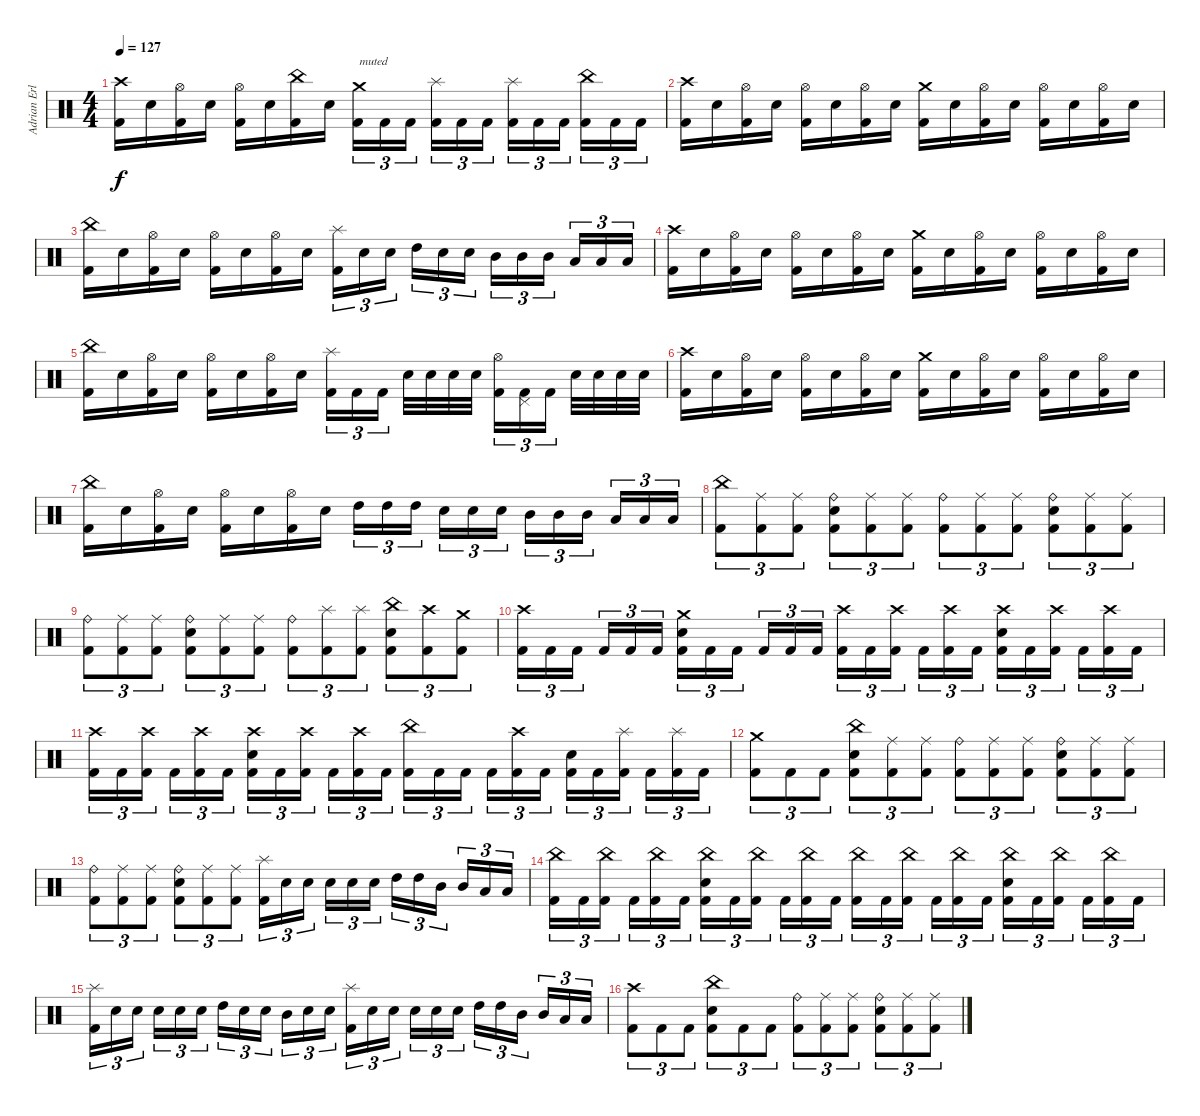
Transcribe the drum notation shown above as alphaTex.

\track ("Adrian Erlandsson" "Adrian Erl") {instrument percussion}
\staff {score}
\articulation defaults
\ts (4 4)
\tempo 127
\clef neutral
\ks c
("Crash high (hit)" "Kick (hit) 2").16{dy f} "Snare (hit) 2".16 ("Hi-Hat (open)" "Kick (hit) 2").16 "Snare (hit) 2".16 ("Hi-Hat (open)" "Kick (hit) 2").16 "Snare (hit) 2".16 ("China (hit)" "Kick (hit) 2").16 "Snare (hit) 2".16 ("Crash medium (hit)" "Kick (hit) 2").16{tu (3 2) txt "muted"} "Kick (hit) 2".16{tu (3 2)} "Kick (hit) 2".16{tu (3 2)} ("Splash (hit)" "Kick (hit) 2").16{tu (3 2)} "Kick (hit) 2".16{tu (3 2)} "Kick (hit) 2".16{tu (3 2)} ("Splash (hit)" "Kick (hit) 2").16{tu (3 2)} "Kick (hit) 2".16{tu (3 2)} "Kick (hit) 2".16{tu (3 2)} ("China (hit)" "Kick (hit) 2").16{tu (3 2)} "Kick (hit) 2".16{tu (3 2)} "Kick (hit) 2".16{tu (3 2)} |
("Crash high (hit)" "Kick (hit) 2").16 "Snare (hit) 2".16 ("Hi-Hat (open)" "Kick (hit) 2").16 "Snare (hit) 2".16 ("Hi-Hat (open)" "Kick (hit) 2").16 "Snare (hit) 2".16 ("Hi-Hat (open)" "Kick (hit) 2").16 "Snare (hit) 2".16 ("Crash medium (hit)" "Kick (hit) 2").16 "Snare (hit) 2".16 ("Hi-Hat (open)" "Kick (hit) 2").16 "Snare (hit) 2".16 ("Hi-Hat (open)" "Kick (hit) 2").16 "Snare (hit) 2".16 ("Hi-Hat (open)" "Kick (hit) 2").16 "Snare (hit) 2".16 |
("China (hit)" "Kick (hit) 2").16 "Snare (hit) 2".16 ("Hi-Hat (open)" "Kick (hit) 2").16 "Snare (hit) 2".16 ("Hi-Hat (open)" "Kick (hit) 2").16 "Snare (hit) 2".16 ("Hi-Hat (open)" "Kick (hit) 2").16 "Snare (hit) 2".16 ("Splash (hit)" "Kick (hit) 2").16{tu (3 2)} "Snare (hit) 2".16{tu (3 2)} "Snare (hit) 2".16{tu (3 2)} "High Tom (hit)".16{tu (3 2)} "Snare (hit) 2".16{tu (3 2)} "Snare (hit) 2".16{tu (3 2)} "Mid Tom (hit)".16{tu (3 2)} "Mid Tom (hit)".16{tu (3 2)} "Mid Tom (hit)".16{tu (3 2)} "Low Tom (hit)".16{tu (3 2)} "Low Tom (hit)".16{tu (3 2)} "Low Tom (hit)".16{tu (3 2)} |
("Crash high (hit)" "Kick (hit) 2").16 "Snare (hit) 2".16 ("Hi-Hat (open)" "Kick (hit) 2").16 "Snare (hit) 2".16 ("Hi-Hat (open)" "Kick (hit) 2").16 "Snare (hit) 2".16 ("Hi-Hat (open)" "Kick (hit) 2").16 "Snare (hit) 2".16 ("Crash medium (hit)" "Kick (hit) 2").16 "Snare (hit) 2".16 ("Hi-Hat (open)" "Kick (hit) 2").16 "Snare (hit) 2".16 ("Hi-Hat (open)" "Kick (hit) 2").16 "Snare (hit) 2".16 ("Hi-Hat (open)" "Kick (hit) 2").16 "Snare (hit) 2".16 |
("China (hit)" "Kick (hit) 2").16 "Snare (hit) 2".16 ("Hi-Hat (open)" "Kick (hit) 2").16 "Snare (hit) 2".16 ("Hi-Hat (open)" "Kick (hit) 2").16 "Snare (hit) 2".16 ("Hi-Hat (open)" "Kick (hit) 2").16 "Snare (hit) 2".16 ("Splash (hit)" "Kick (hit) 2").16{tu (3 2)} "Kick (hit) 2".16{tu (3 2)} "Kick (hit) 2".16{tu (3 2)} "Snare (hit) 2".32 "Snare (hit) 2".32 "Snare (hit) 2".32 "Snare (hit) 2".32 ("Hi-Hat (open)" "Kick (hit) 2").16{tu (3 2)} ("Pedal Hi-Hat (hit)" "Kick (hit) 2").16{tu (3 2)} "Kick (hit) 2".16{tu (3 2)} "Snare (hit) 2".32 "Snare (hit) 2".32 "Snare (hit) 2".32 "Snare (hit) 2".32 |
("Crash high (hit)" "Kick (hit) 2").16 "Snare (hit) 2".16 ("Hi-Hat (open)" "Kick (hit) 2").16 "Snare (hit) 2".16 ("Hi-Hat (open)" "Kick (hit) 2").16 "Snare (hit) 2".16 ("Hi-Hat (open)" "Kick (hit) 2").16 "Snare (hit) 2".16 ("Crash medium (hit)" "Kick (hit) 2").16 "Snare (hit) 2".16 ("Hi-Hat (open)" "Kick (hit) 2").16 "Snare (hit) 2".16 ("Hi-Hat (open)" "Kick (hit) 2").16 "Snare (hit) 2".16 ("Hi-Hat (open)" "Kick (hit) 2").16 "Snare (hit) 2".16 |
("China (hit)" "Kick (hit) 2").16 "Snare (hit) 2".16 ("Hi-Hat (open)" "Kick (hit) 2").16 "Snare (hit) 2".16 ("Hi-Hat (open)" "Kick (hit) 2").16 "Snare (hit) 2".16 ("Hi-Hat (open)" "Kick (hit) 2").16 "Snare (hit) 2".16 "High Tom (hit)".16{tu (3 2)} "High Tom (hit)".16{tu (3 2)} "High Tom (hit)".16{tu (3 2)} "Snare (hit) 2".16{tu (3 2)} "Snare (hit) 2".16{tu (3 2)} "Snare (hit) 2".16{tu (3 2)} "Mid Tom (hit)".16{tu (3 2)} "Mid Tom (hit)".16{tu (3 2)} "Mid Tom (hit)".16{tu (3 2)} "Low Tom (hit)".16{tu (3 2)} "Low Tom (hit)".16{tu (3 2)} "Low Tom (hit)".16{tu (3 2)} |
("China (hit)" "Kick (hit) 2").8{tu (3 2)} ("Ride (middle)" "Kick (hit) 2").8{tu (3 2)} ("Ride (middle)" "Kick (hit) 2").8{tu (3 2)} ("Ride (bell)" "Snare (hit) 2" "Kick (hit) 2").8{tu (3 2)} ("Ride (middle)" "Kick (hit) 2").8{tu (3 2)} ("Ride (middle)" "Kick (hit) 2").8{tu (3 2)} ("Ride (bell)" "Kick (hit) 2").8{tu (3 2)} ("Ride (middle)" "Kick (hit) 2").8{tu (3 2)} ("Ride (middle)" "Kick (hit) 2").8{tu (3 2)} ("Ride (bell)" "Snare (hit) 2" "Kick (hit) 2").8{tu (3 2)} ("Ride (middle)" "Kick (hit) 2").8{tu (3 2)} ("Ride (middle)" "Kick (hit) 2").8{tu (3 2)} |
("Ride (bell)" "Kick (hit) 2").8{tu (3 2)} ("Ride (middle)" "Kick (hit) 2").8{tu (3 2)} ("Ride (middle)" "Kick (hit) 2").8{tu (3 2)} ("Ride (bell)" "Snare (hit) 2" "Kick (hit) 2").8{tu (3 2)} ("Ride (middle)" "Kick (hit) 2").8{tu (3 2)} ("Ride (middle)" "Kick (hit) 2").8{tu (3 2)} ("Ride (bell)" "Kick (hit) 2").8{tu (3 2)} ("Splash (hit)" "Kick (hit) 2").8{tu (3 2)} ("Splash (hit)" "Kick (hit) 2").8{tu (3 2)} ("China (hit)" "Snare (hit) 2" "Kick (hit) 2").8{tu (3 2)} ("Crash high (hit)" "Kick (hit) 2").8{tu (3 2)} ("Crash medium (hit)" "Kick (hit) 2").8{tu (3 2)} |
("Crash high (hit)" "Kick (hit) 2").16{tu (3 2)} "Kick (hit) 2".16{tu (3 2)} "Kick (hit) 2".16{tu (3 2)} "Kick (hit) 2".16{tu (3 2)} "Kick (hit) 2".16{tu (3 2)} "Kick (hit) 2".16{tu (3 2)} ("Crash medium (hit)" "Snare (hit) 2" "Kick (hit) 2").16{tu (3 2)} "Kick (hit) 2".16{tu (3 2)} "Kick (hit) 2".16{tu (3 2)} "Kick (hit) 2".16{tu (3 2)} "Kick (hit) 2".16{tu (3 2)} "Kick (hit) 2".16{tu (3 2)} ("Crash high (hit)" "Kick (hit) 2").16{tu (3 2)} "Kick (hit) 2".16{tu (3 2)} ("Crash high (hit)" "Kick (hit) 2").16{tu (3 2)} "Kick (hit) 2".16{tu (3 2)} ("Crash high (hit)" "Kick (hit) 2").16{tu (3 2)} "Kick (hit) 2".16{tu (3 2)} ("Crash high (hit)" "Snare (hit) 2" "Kick (hit) 2").16{tu (3 2)} "Kick (hit) 2".16{tu (3 2)} ("Crash high (hit)" "Kick (hit) 2").16{tu (3 2)} "Kick (hit) 2".16{tu (3 2)} ("Crash high (hit)" "Kick (hit) 2").16{tu (3 2)} "Kick (hit) 2".16{tu (3 2)} |
("Crash high (hit)" "Kick (hit) 2").16{tu (3 2)} "Kick (hit) 2".16{tu (3 2)} ("Crash high (hit)" "Kick (hit) 2").16{tu (3 2)} "Kick (hit) 2".16{tu (3 2)} ("Crash high (hit)" "Kick (hit) 2").16{tu (3 2)} "Kick (hit) 2".16{tu (3 2)} ("Crash high (hit)" "Snare (hit) 2" "Kick (hit) 2").16{tu (3 2)} "Kick (hit) 2".16{tu (3 2)} ("Crash high (hit)" "Kick (hit) 2").16{tu (3 2)} "Kick (hit) 2".16{tu (3 2)} ("Crash high (hit)" "Kick (hit) 2").16{tu (3 2)} "Kick (hit) 2".16{tu (3 2)} ("China (hit)" "Kick (hit) 2").16{tu (3 2)} "Kick (hit) 2".16{tu (3 2)} "Kick (hit) 2".16{tu (3 2)} "Kick (hit) 2".16{tu (3 2)} ("Crash high (hit)" "Kick (hit) 2").16{tu (3 2)} "Kick (hit) 2".16{tu (3 2)} ("Snare (hit) 2" "Kick (hit) 2").16{tu (3 2)} "Kick (hit) 2".16{tu (3 2)} ("Splash (hit)" "Kick (hit) 2").16{tu (3 2)} "Kick (hit) 2".16{tu (3 2)} ("Splash (hit)" "Kick (hit) 2").16{tu (3 2)} "Kick (hit) 2".16{tu (3 2)} |
("Crash medium (hit)" "Kick (hit) 2").8{tu (3 2)} "Kick (hit) 2".8{tu (3 2)} "Kick (hit) 2".8{tu (3 2)} ("China (hit)" "Snare (hit) 2" "Kick (hit) 2").8{tu (3 2)} ("Ride (middle)" "Kick (hit) 2").8{tu (3 2)} ("Ride (middle)" "Kick (hit) 2").8{tu (3 2)} ("Ride (bell)" "Kick (hit) 2").8{tu (3 2)} ("Ride (middle)" "Kick (hit) 2").8{tu (3 2)} ("Ride (middle)" "Kick (hit) 2").8{tu (3 2)} ("Ride (bell)" "Snare (hit) 2" "Kick (hit) 2").8{tu (3 2)} ("Ride (middle)" "Kick (hit) 2").8{tu (3 2)} ("Ride (middle)" "Kick (hit) 2").8{tu (3 2)} |
("Ride (bell)" "Kick (hit) 2").8{tu (3 2)} ("Ride (middle)" "Kick (hit) 2").8{tu (3 2)} ("Ride (middle)" "Kick (hit) 2").8{tu (3 2)} ("Ride (bell)" "Snare (hit) 2" "Kick (hit) 2").8{tu (3 2)} ("Ride (middle)" "Kick (hit) 2").8{tu (3 2)} ("Ride (middle)" "Kick (hit) 2").8{tu (3 2)} ("Splash (hit)" "Kick (hit) 2").16{tu (3 2)} "Snare (hit) 2".16{tu (3 2)} "Snare (hit) 2".16{tu (3 2)} "Snare (hit) 2".16{tu (3 2)} "Snare (hit) 2".16{tu (3 2)} "Snare (hit) 2".16{tu (3 2)} "High Tom (hit)".16{tu (3 2)} "High Tom (hit)".16{tu (3 2)} "Mid Tom (hit)".16{tu (3 2)} "Mid Tom (hit)".16{tu (3 2)} "Low Tom (hit)".16{tu (3 2)} "Low Tom (hit)".16{tu (3 2)} |
("China (hit)" "Kick (hit) 2").16{tu (3 2)} "Kick (hit) 2".16{tu (3 2)} ("China (hit)" "Kick (hit) 2").16{tu (3 2)} "Kick (hit) 2".16{tu (3 2)} ("China (hit)" "Kick (hit) 2").16{tu (3 2)} "Kick (hit) 2".16{tu (3 2)} ("China (hit)" "Snare (hit) 2" "Kick (hit) 2").16{tu (3 2)} "Kick (hit) 2".16{tu (3 2)} ("China (hit)" "Kick (hit) 2").16{tu (3 2)} "Kick (hit) 2".16{tu (3 2)} ("China (hit)" "Kick (hit) 2").16{tu (3 2)} "Kick (hit) 2".16{tu (3 2)} ("China (hit)" "Kick (hit) 2").16{tu (3 2)} "Kick (hit) 2".16{tu (3 2)} ("China (hit)" "Kick (hit) 2").16{tu (3 2)} "Kick (hit) 2".16{tu (3 2)} ("China (hit)" "Kick (hit) 2").16{tu (3 2)} "Kick (hit) 2".16{tu (3 2)} ("China (hit)" "Snare (hit) 2" "Kick (hit) 2").16{tu (3 2)} "Kick (hit) 2".16{tu (3 2)} ("China (hit)" "Kick (hit) 2").16{tu (3 2)} "Kick (hit) 2".16{tu (3 2)} ("China (hit)" "Kick (hit) 2").16{tu (3 2)} "Kick (hit) 2".16{tu (3 2)} |
("Splash (hit)" "Kick (hit) 2").16{tu (3 2)} "Snare (hit) 2".16{tu (3 2)} "Snare (hit) 2".16{tu (3 2)} "Snare (hit) 2".16{tu (3 2)} "Snare (hit) 2".16{tu (3 2)} "Snare (hit) 2".16{tu (3 2)} "High Tom (hit)".16{tu (3 2)} "Snare (hit) 2".16{tu (3 2)} "Snare (hit) 2".16{tu (3 2)} "Mid Tom (hit)".16{tu (3 2)} "Snare (hit) 2".16{tu (3 2)} "Snare (hit) 2".16{tu (3 2)} ("Splash (hit)" "Kick (hit) 2").16{tu (3 2)} "Snare (hit) 2".16{tu (3 2)} "Snare (hit) 2".16{tu (3 2)} "Snare (hit) 2".16{tu (3 2)} "Snare (hit) 2".16{tu (3 2)} "Snare (hit) 2".16{tu (3 2)} "High Tom (hit)".16{tu (3 2)} "High Tom (hit)".16{tu (3 2)} "Mid Tom (hit)".16{tu (3 2)} "Mid Tom (hit)".16{tu (3 2)} "Low Tom (hit)".16{tu (3 2)} "Low Tom (hit)".16{tu (3 2)} |
("Crash high (hit)" "Kick (hit) 2").8{tu (3 2)} "Kick (hit) 2".8{tu (3 2)} "Kick (hit) 2".8{tu (3 2)} ("China (hit)" "Snare (hit) 2" "Kick (hit) 2").8{tu (3 2)} "Kick (hit) 2".8{tu (3 2)} "Kick (hit) 2".8{tu (3 2)} ("Ride (bell)" "Kick (hit) 2").8{tu (3 2)} ("Ride (middle)" "Kick (hit) 2").8{tu (3 2)} ("Ride (middle)" "Kick (hit) 2").8{tu (3 2)} ("Ride (bell)" "Snare (hit) 2" "Kick (hit) 2").8{tu (3 2)} ("Ride (middle)" "Kick (hit) 2").8{tu (3 2)} ("Ride (middle)" "Kick (hit) 2").8{tu (3 2)}
